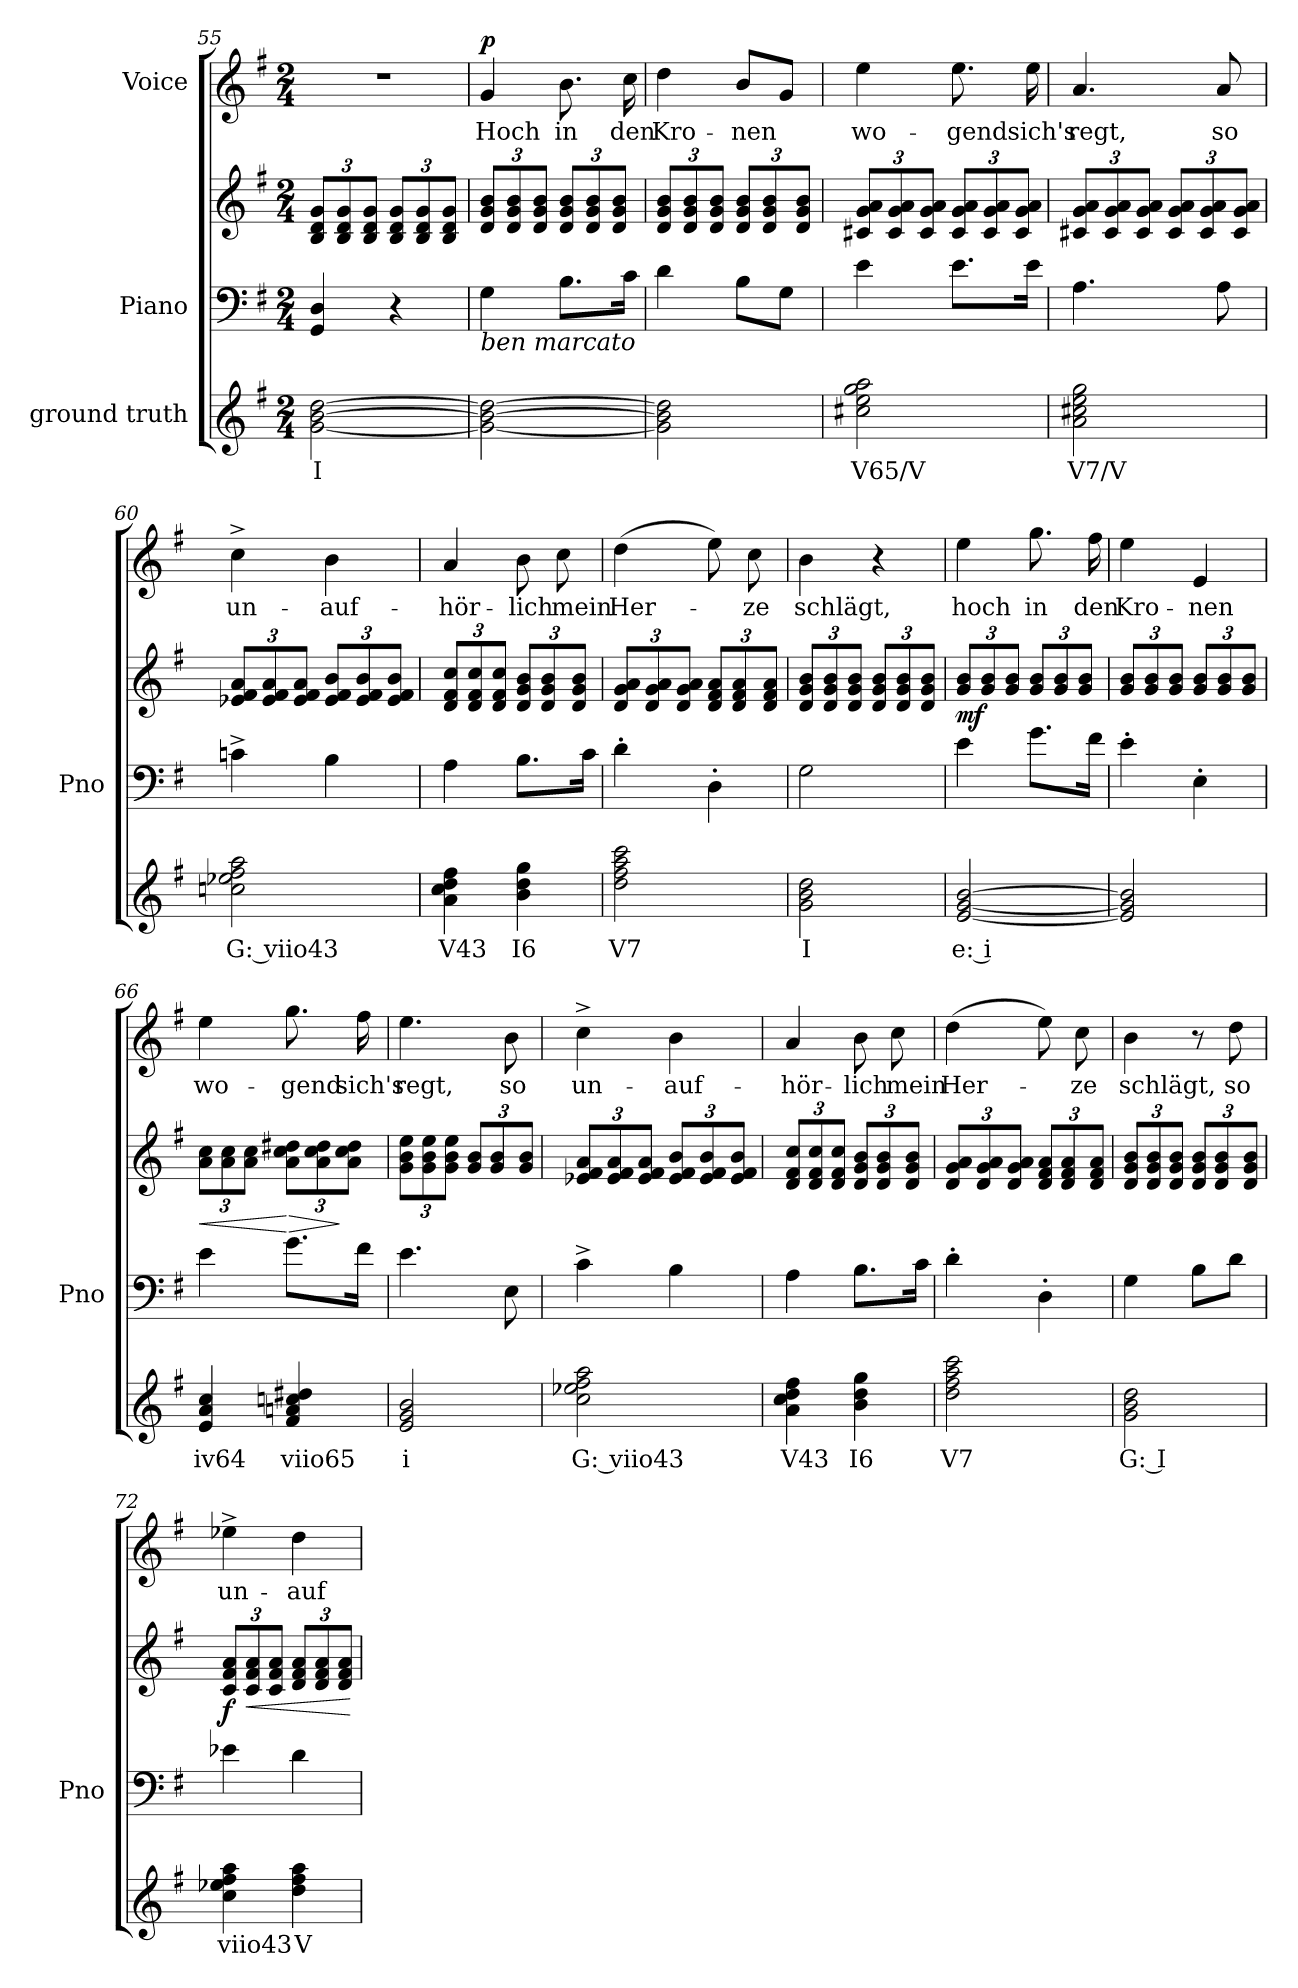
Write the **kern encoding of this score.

**kern	**text	**kern	**kern	**dynam	**kern	**text	**dynam
*part3	*part3	*part2	*part2	*part2	*part1	*part1	*part1
*staff4	*staff4	*staff3	*staff2	*staff2/3	*staff1	*staff1	*staff1
*I"ground truth	*	*I"Piano	*	*	*I"Voice	*	*
*	*	*I'Pno	*	*	*	*	*
*	*	*clefF4	*clefG2	*	*clefG2	*	*
*k[f#]	*	*k[f#]	*k[f#]	*	*k[f#]	*	*
*M2/4	*	*M2/4	*M2/4	*	*M2/4	*	*
=55	=55	=55	=55	=55	=55	=55	=55
*	*	*	*Xbrackettup	*	*	*	*
[2g [2b [2dd	I	4GG/ 4D/	12B/ 12d/ 12g/L	.	2r	.	.
.	.	.	12B/ 12d/ 12g/	.	.	.	.
.	.	.	12B/ 12d/ 12g/J	.	.	.	.
.	.	4r	12B/ 12d/ 12g/L	.	.	.	.
.	.	.	12B/ 12d/ 12g/	.	.	.	.
.	.	.	12B/ 12d/ 12g/J	.	.	.	.
=56	=56	=56	=56	=56	=56	=56	=56
!	!	!LO:TX:b:i:t=ben marcato	!	!	!	!	!
!	!	!	!	!LO:DY:b=2	!	!LO:LY:b	!
!	!	!	!	!LO:DY:n=1:b	!	!	!LO:DY:a
2g_ 2b_ 2dd_	.	4G\	12d/ 12g/ 12b/L	mp p	4g/	-Hoch	p
.	.	.	12d/ 12g/ 12b/	.	.	.	.
.	.	.	12d/ 12g/ 12b/J	.	.	.	.
!	!	!	!	!	!	!LO:LY:b	!
.	.	8.B\L	12d/ 12g/ 12b/L	.	8.b\	in	.
.	.	.	12d/ 12g/ 12b/	.	.	.	.
.	.	.	12d/ 12g/ 12b/J	.	.	.	.
!	!	!	!	!	!	!LO:LY:b	!
.	.	16c\Jk	.	.	16cc\	den	.
!!LO:LB:g=z
=57	=57	=57	=57	=57	=57	=57	=57
!	!	!	!	!	!	!LO:LY:b	!
2g] 2b] 2dd]	.	4d\	12d/ 12g/ 12b/L	.	4dd\	Kro-	.
.	.	.	12d/ 12g/ 12b/	.	.	.	.
.	.	.	12d/ 12g/ 12b/J	.	.	.	.
!	!	!	!	!	!	!LO:LY:b	!
.	.	8B\L	12d/ 12g/ 12b/L	.	8b/L	-nen	.
.	.	.	12d/ 12g/ 12b/	.	.	.	.
.	.	8G\J	.	.	8g/J	.	.
.	.	.	12d/ 12g/ 12b/J	.	.	.	.
=58	=58	=58	=58	=58	=58	=58	=58
!	!	!	!	!	!	!LO:LY:b	!
2cc#X 2ee 2gg 2aa	V65/V	4e\	12c#X/ 12g/ 12a/L	.	4ee\	wo-	.
.	.	.	12c#/ 12g/ 12a/	.	.	.	.
.	.	.	12c#/ 12g/ 12a/J	.	.	.	.
!	!	!	!	!	!	!LO:LY:b	!
.	.	8.e\L	12c#/ 12g/ 12a/L	.	8.ee\	-gend	.
.	.	.	12c#/ 12g/ 12a/	.	.	.	.
.	.	.	12c#/ 12g/ 12a/J	.	.	.	.
!	!	!	!	!	!	!LO:LY:b	!
.	.	16e\Jk	.	.	16ee\	sich's	.
=59	=59	=59	=59	=59	=59	=59	=59
!	!	!	!	!	!	!LO:LY:b	!
2a 2cc#X 2ee 2gg	V7/V	4.A\	12c#X/ 12g/ 12a/L	.	4.a/	regt,	.
.	.	.	12c#/ 12g/ 12a/	.	.	.	.
.	.	.	12c#/ 12g/ 12a/J	.	.	.	.
.	.	.	12c#/ 12g/ 12a/L	.	.	.	.
.	.	.	12c#/ 12g/ 12a/	.	.	.	.
!	!	!	!	!	!	!LO:LY:b	!
.	.	8A\	.	.	8a/	so	.
.	.	.	12c#/ 12g/ 12a/J	.	.	.	.
=60	=60	=60	=60	=60	=60	=60	=60
!	!	!	!	!	!	!LO:LY:b	!
2ccn 2ee-X 2ff# 2aa	G: viio43	4cn^\	12e-X/ 12f#/ 12a/L	.	4cc^\	un-	.
.	.	.	12e-/ 12f#/ 12a/	.	.	.	.
.	.	.	12e-/ 12f#/ 12a/J	.	.	.	.
!	!	!	!	!	!	!LO:LY:b	!
.	.	4B\	12e-/ 12f#/ 12b/L	.	4b\	-auf-	.
.	.	.	12e-/ 12f#/ 12b/	.	.	.	.
.	.	.	12e-/ 12f#/ 12b/J	.	.	.	.
!!LO:LB:g=z
=61	=61	=61	=61	=61	=61	=61	=61
!	!	!	!	!	!	!LO:LY:b	!
4a 4cc 4dd 4ff#	V43	4A\	12d/ 12f#/ 12cc/L	.	4a/	-hör-	.
.	.	.	12d/ 12f#/ 12cc/	.	.	.	.
.	.	.	12d/ 12f#/ 12cc/J	.	.	.	.
!	!	!	!	!	!	!LO:LY:b	!
4b 4dd 4gg	I6	8.B\L	12d/ 12g/ 12b/L	.	8b\	-lich	.
.	.	.	12d/ 12g/ 12b/	.	.	.	.
!	!	!	!	!	!	!LO:LY:b	!
.	.	.	.	.	8cc\	mein	.
.	.	.	12d/ 12g/ 12b/J	.	.	.	.
.	.	16c\Jk	.	.	.	.	.
=62	=62	=62	=62	=62	=62	=62	=62
!	!	!	!	!	!	!LO:LY:b	!
2dd 2ff# 2aa 2ccc	V7	4d'\	12d/ 12g/ 12a/L	.	(>4dd\	Her-	.
.	.	.	12d/ 12g/ 12a/	.	.	.	.
.	.	.	12d/ 12g/ 12a/J	.	.	.	.
.	.	4D'\	12d/ 12f#/ 12a/L	.	8ee\)	.	.
.	.	.	12d/ 12f#/ 12a/	.	.	.	.
!	!	!	!	!	!	!LO:LY:b	!
.	.	.	.	.	8cc\	-ze	.
.	.	.	12d/ 12f#/ 12a/J	.	.	.	.
=63	=63	=63	=63	=63	=63	=63	=63
!	!	!	!	!	!	!LO:LY:b	!
2g 2b 2dd	I	2G\	12d/ 12g/ 12b/L	.	4b\	schlägt,	.
.	.	.	12d/ 12g/ 12b/	.	.	.	.
.	.	.	12d/ 12g/ 12b/J	.	.	.	.
.	.	.	12d/ 12g/ 12b/L	.	4r	.	.
.	.	.	12d/ 12g/ 12b/	.	.	.	.
.	.	.	12d/ 12g/ 12b/J	.	.	.	.
=64	=64	=64	=64	=64	=64	=64	=64
!	!	!	!	!LO:DY:b	!	!LO:LY:b	!
[2e [2g [2b	e: i	4e\	12g/ 12b/L	mf	4ee\	hoch	.
.	.	.	12g/ 12b/	.	.	.	.
.	.	.	12g/ 12b/J	.	.	.	.
!	!	!	!	!	!	!LO:LY:b	!
.	.	8.g\L	12g/ 12b/L	.	8.gg\	in	.
.	.	.	12g/ 12b/	.	.	.	.
.	.	.	12g/ 12b/J	.	.	.	.
!	!	!	!	!	!	!LO:LY:b	!
.	.	16f#\Jk	.	.	16ff#\	den	.
!!LO:PB:g=z
=65	=65	=65	=65	=65	=65	=65	=65
!	!	!	!	!	!	!LO:LY:b	!
2e] 2g] 2b]	.	4e'\	12g/ 12b/L	.	4ee\	Kro-	.
.	.	.	12g/ 12b/	.	.	.	.
.	.	.	12g/ 12b/J	.	.	.	.
!	!	!	!	!	!	!LO:LY:b	!
.	.	4E'\	12g/ 12b/L	.	4e/	-nen	.
.	.	.	12g/ 12b/	.	.	.	.
.	.	.	12g/ 12b/J	.	.	.	.
=66	=66	=66	=66	=66	=66	=66	=66
!	!	!	!	!LO:HP:b	!	!	!
!	!	!	!	!	!	!LO:LY:b	!
4e 4a 4cc	iv64	4e\	12a\ 12cc\L	<	4ee\	wo-	.
.	.	.	12a\ 12cc\	.	.	.	.
.	.	.	12a\ 12cc\J	.	.	.	.
!	!	!	!	!LO:HP:n=1:b	!	!	!
!	!	!	!	!	!	!LO:LY:b	!
4f# 4an 4ccn 4dd#X	viio65	8.g\L	12a\ 12cc\ 12dd#X\L	[ >	8.gg\	-gend	.
.	.	.	12a\ 12cc\ 12dd#\	.	.	.	.
.	.	.	12a\ 12cc\ 12dd#\J	]	.	.	.
!	!	!	!	!	!	!LO:LY:b	!
.	.	16f#\Jk	.	.	16ff#\	sich's	.
=67	=67	=67	=67	=67	=67	=67	=67
!	!	!	!	!	!	!LO:LY:b	!
2e 2g 2b	i	4.e\	12g\ 12b\ 12ee\L	.	4.ee\	regt,	.
.	.	.	12g\ 12b\ 12ee\	.	.	.	.
.	.	.	12g\ 12b\ 12ee\J	.	.	.	.
.	.	.	12g/ 12b/L	.	.	.	.
.	.	.	12g/ 12b/	.	.	.	.
!	!	!	!	!	!	!LO:LY:b	!
.	.	8E\	.	.	8b\	so	.
.	.	.	12g/ 12b/J	.	.	.	.
=68	=68	=68	=68	=68	=68	=68	=68
!	!	!	!	!	!	!LO:LY:b	!
2cc 2ee-X 2ff# 2aa	G: viio43	4c^\	12e-X/ 12f#/ 12a/L	.	4cc^\	un-	.
.	.	.	12e-/ 12f#/ 12a/	.	.	.	.
.	.	.	12e-/ 12f#/ 12a/J	.	.	.	.
!	!	!	!	!	!	!LO:LY:b	!
.	.	4B\	12e-/ 12f#/ 12b/L	.	4b\	-auf-	.
.	.	.	12e-/ 12f#/ 12b/	.	.	.	.
.	.	.	12e-/ 12f#/ 12b/J	.	.	.	.
!!LO:LB:g=z
=69	=69	=69	=69	=69	=69	=69	=69
!	!	!	!	!	!	!LO:LY:b	!
4a 4cc 4dd 4ff#	V43	4A\	12d/ 12f#/ 12cc/L	.	4a/	-hör-	.
.	.	.	12d/ 12f#/ 12cc/	.	.	.	.
.	.	.	12d/ 12f#/ 12cc/J	.	.	.	.
!	!	!	!	!	!	!LO:LY:b	!
4b 4dd 4gg	I6	8.B\L	12d/ 12g/ 12b/L	.	8b\	-lich	.
.	.	.	12d/ 12g/ 12b/	.	.	.	.
!	!	!	!	!	!	!LO:LY:b	!
.	.	.	.	.	8cc\	mein	.
.	.	.	12d/ 12g/ 12b/J	.	.	.	.
.	.	16c\Jk	.	.	.	.	.
=70	=70	=70	=70	=70	=70	=70	=70
!	!	!	!	!	!	!LO:LY:b	!
2dd 2ff# 2aa 2ccc	V7	4d'\	12d/ 12g/ 12a/L	.	(>4dd\	Her-	.
.	.	.	12d/ 12g/ 12a/	.	.	.	.
.	.	.	12d/ 12g/ 12a/J	.	.	.	.
.	.	4D'\	12d/ 12f#/ 12a/L	.	8ee\)	.	.
.	.	.	12d/ 12f#/ 12a/	.	.	.	.
!	!	!	!	!	!	!LO:LY:b	!
.	.	.	.	.	8cc\	-ze	.
.	.	.	12d/ 12f#/ 12a/J	.	.	.	.
=71	=71	=71	=71	=71	=71	=71	=71
!	!	!	!	!	!	!LO:LY:b	!
2g 2b 2dd	G: I	4G\	12d/ 12g/ 12b/L	.	4b\	schlägt,	.
.	.	.	12d/ 12g/ 12b/	.	.	.	.
.	.	.	12d/ 12g/ 12b/J	.	.	.	.
.	.	8B\L	12d/ 12g/ 12b/L	.	8r	.	.
.	.	.	12d/ 12g/ 12b/	.	.	.	.
!	!	!	!	!	!	!LO:LY:b	!
.	.	8d\J	.	.	8dd\	so	.
.	.	.	12d/ 12g/ 12b/J	.	.	.	.
=72	=72	=72	=72	=72	=72	=72	=72
!	!	!	!	!LO:DY:b	!	!LO:LY:b	!
4cc 4ee-X 4ff# 4aa	viio43	4e-X\	12c/ 12f#/ 12a/L	f	4ee-X^\	un-	.
!	!	!	!	!LO:HP:b	!	!	!
.	.	.	12c/ 12f#/ 12a/	<	.	.	.
.	.	.	12c/ 12f#/ 12a/J	.	.	.	.
!	!	!	!	!	!	!LO:LY:b	!
4dd 4ff# 4aa	V	4d\	12d/ 12f#/ 12a/L	.	4dd\	-auf-	.
.	.	.	12d/ 12f#/ 12a/	.	.	.	.
.	.	.	12d/ 12f#/ 12a/J	.	.	.	.
.	.	.	.	[	.	.	.
=	=	=	=	=	=	=	=
*-	*-	*-	*-	*-	*-	*-	*-
